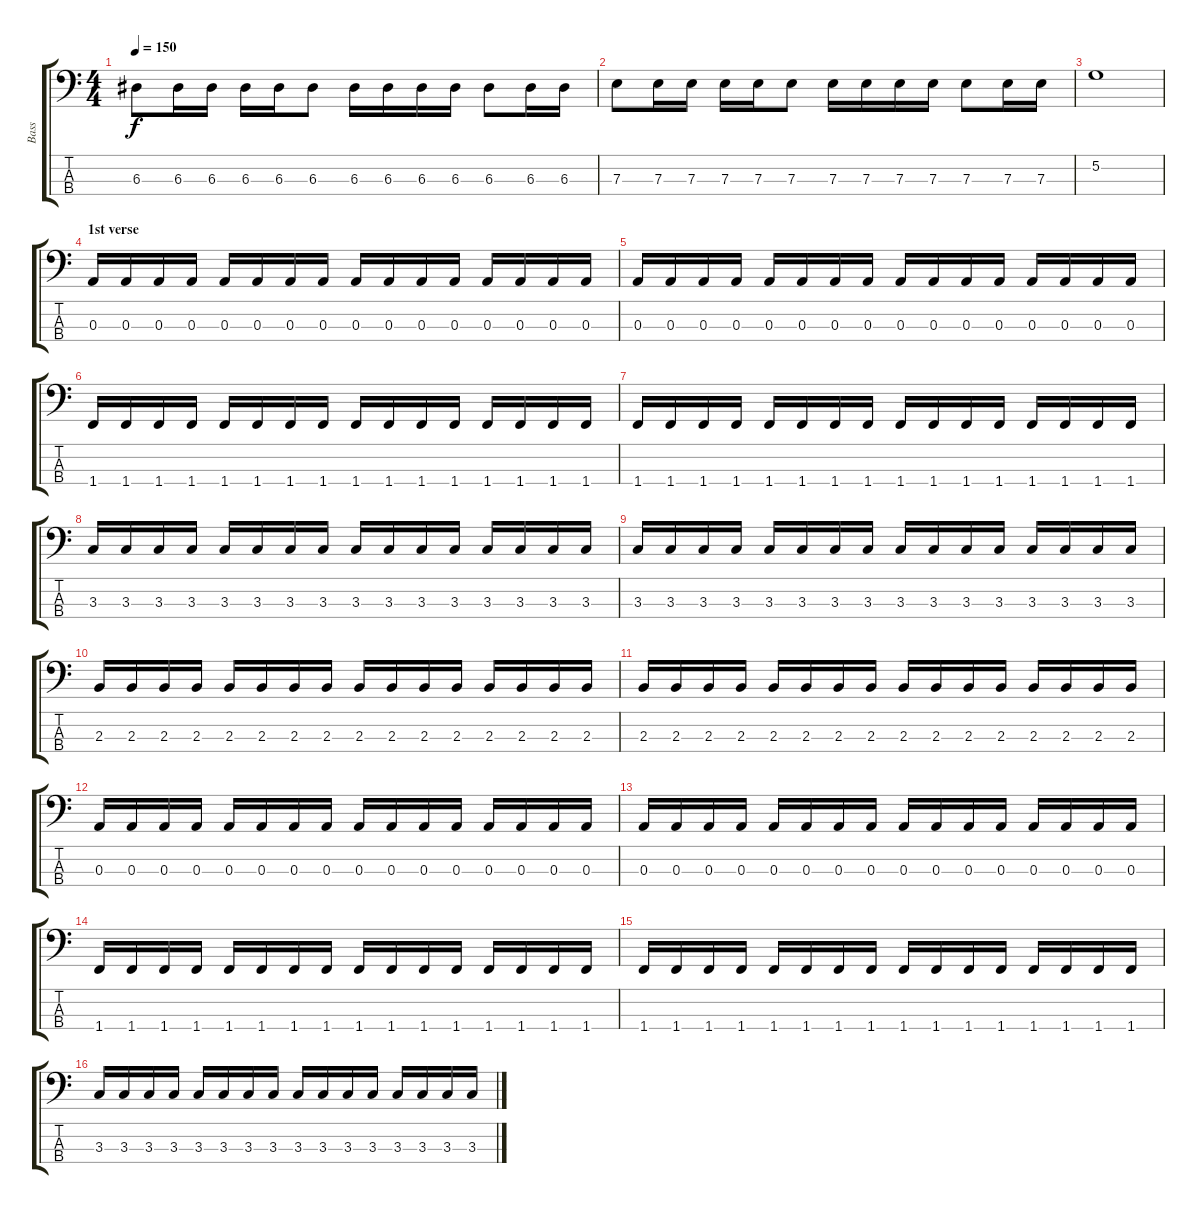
\track ("Bass" "Bass") {instrument electricbasspick}
\staff {score tabs}
\tuning (G2 D2 A1 E1) {hide}
\ts (4 4)
\tempo 150
\clef f4
\ks c
6.3.8{dy f} 6.3.16 6.3.16 6.3.16 6.3.16 6.3.8 6.3.16 6.3.16 6.3.16 6.3.16 6.3.8 6.3.16 6.3.16 |
7.3.8 7.3.16 7.3.16 7.3.16 7.3.16 7.3.8 7.3.16 7.3.16 7.3.16 7.3.16 7.3.8 7.3.16 7.3.16 |
5.2.1 |
\section ("" "1st verse")
0.3.16 0.3.16 0.3.16 0.3.16 0.3.16 0.3.16 0.3.16 0.3.16 0.3.16 0.3.16 0.3.16 0.3.16 0.3.16 0.3.16 0.3.16 0.3.16 |
0.3.16 0.3.16 0.3.16 0.3.16 0.3.16 0.3.16 0.3.16 0.3.16 0.3.16 0.3.16 0.3.16 0.3.16 0.3.16 0.3.16 0.3.16 0.3.16 |
1.4.16 1.4.16 1.4.16 1.4.16 1.4.16 1.4.16 1.4.16 1.4.16 1.4.16 1.4.16 1.4.16 1.4.16 1.4.16 1.4.16 1.4.16 1.4.16 |
1.4.16 1.4.16 1.4.16 1.4.16 1.4.16 1.4.16 1.4.16 1.4.16 1.4.16 1.4.16 1.4.16 1.4.16 1.4.16 1.4.16 1.4.16 1.4.16 |
3.3.16 3.3.16 3.3.16 3.3.16 3.3.16 3.3.16 3.3.16 3.3.16 3.3.16 3.3.16 3.3.16 3.3.16 3.3.16 3.3.16 3.3.16 3.3.16 |
3.3.16 3.3.16 3.3.16 3.3.16 3.3.16 3.3.16 3.3.16 3.3.16 3.3.16 3.3.16 3.3.16 3.3.16 3.3.16 3.3.16 3.3.16 3.3.16 |
2.3.16 2.3.16 2.3.16 2.3.16 2.3.16 2.3.16 2.3.16 2.3.16 2.3.16 2.3.16 2.3.16 2.3.16 2.3.16 2.3.16 2.3.16 2.3.16 |
2.3.16 2.3.16 2.3.16 2.3.16 2.3.16 2.3.16 2.3.16 2.3.16 2.3.16 2.3.16 2.3.16 2.3.16 2.3.16 2.3.16 2.3.16 2.3.16 |
0.3.16 0.3.16 0.3.16 0.3.16 0.3.16 0.3.16 0.3.16 0.3.16 0.3.16 0.3.16 0.3.16 0.3.16 0.3.16 0.3.16 0.3.16 0.3.16 |
0.3.16 0.3.16 0.3.16 0.3.16 0.3.16 0.3.16 0.3.16 0.3.16 0.3.16 0.3.16 0.3.16 0.3.16 0.3.16 0.3.16 0.3.16 0.3.16 |
1.4.16 1.4.16 1.4.16 1.4.16 1.4.16 1.4.16 1.4.16 1.4.16 1.4.16 1.4.16 1.4.16 1.4.16 1.4.16 1.4.16 1.4.16 1.4.16 |
1.4.16 1.4.16 1.4.16 1.4.16 1.4.16 1.4.16 1.4.16 1.4.16 1.4.16 1.4.16 1.4.16 1.4.16 1.4.16 1.4.16 1.4.16 1.4.16 |
3.3.16 3.3.16 3.3.16 3.3.16 3.3.16 3.3.16 3.3.16 3.3.16 3.3.16 3.3.16 3.3.16 3.3.16 3.3.16 3.3.16 3.3.16 3.3.16
